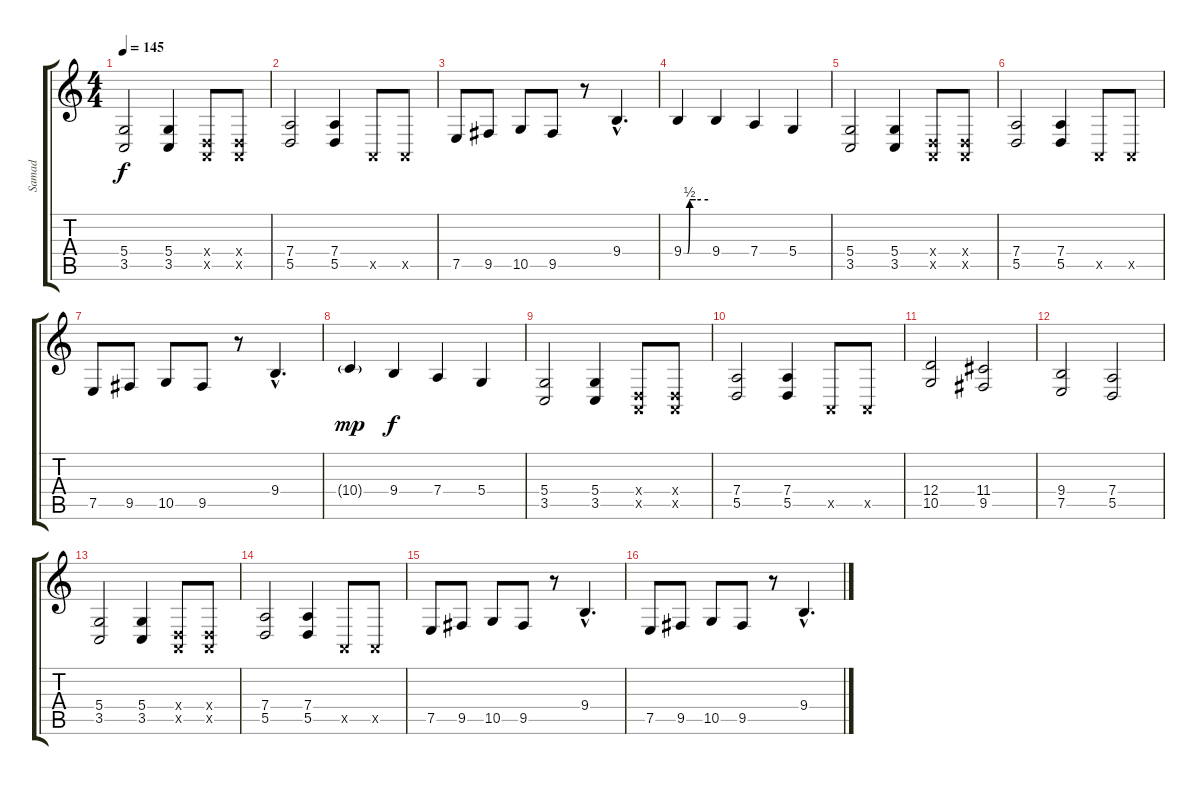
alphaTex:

\track ("Samad" "Samad") {instrument lead5charang}
\staff {score tabs}
\tuning (E4 B3 G3 D3 A2 E2) {hide}
\ts (4 4)
\tempo 145
\clef g2
\ks c
(5.4 3.5).2{dy f} (5.4 3.5).4 (0.4{x} 0.5{x}).8 (0.4{x} 0.5{x}).8 |
(7.4 5.5).2 (7.4 5.5).4 0.5{x}.8 0.5{x}.8 |
7.5.8 9.5.8 10.5.8 9.5.8 r.8 9.4{hac}.4{d} |
9.4{be (custom 0 0 10 0 15 2 30 2 60 2)}.4 9.4.4 7.4.4 5.4.4 |
(5.4 3.5).2 (5.4 3.5).4 (0.4{x} 0.5{x}).8 (0.4{x} 0.5{x}).8 |
(7.4 5.5).2 (7.4 5.5).4 0.5{x}.8 0.5{x}.8 |
7.5.8 9.5.8 10.5.8 9.5.8 r.8 9.4{hac}.4{d} |
10.4{g}.4{dy mp} 9.4.4{dy f} 7.4.4 5.4.4 |
(5.4 3.5).2 (5.4 3.5).4 (0.4{x} 0.5{x}).8 (0.4{x} 0.5{x}).8 |
(7.4 5.5).2 (7.4 5.5).4 0.5{x}.8 0.5{x}.8 |
(12.4 10.5).2 (11.4 9.5).2 |
(9.4 7.5).2 (7.4 5.5).2 |
(5.4 3.5).2 (5.4 3.5).4 (0.4{x} 0.5{x}).8 (0.4{x} 0.5{x}).8 |
(7.4 5.5).2 (7.4 5.5).4 0.5{x}.8 0.5{x}.8 |
7.5.8 9.5.8 10.5.8 9.5.8 r.8 9.4{hac}.4{d} |
7.5.8 9.5.8 10.5.8 9.5.8 r.8 9.4{hac}.4{d}
